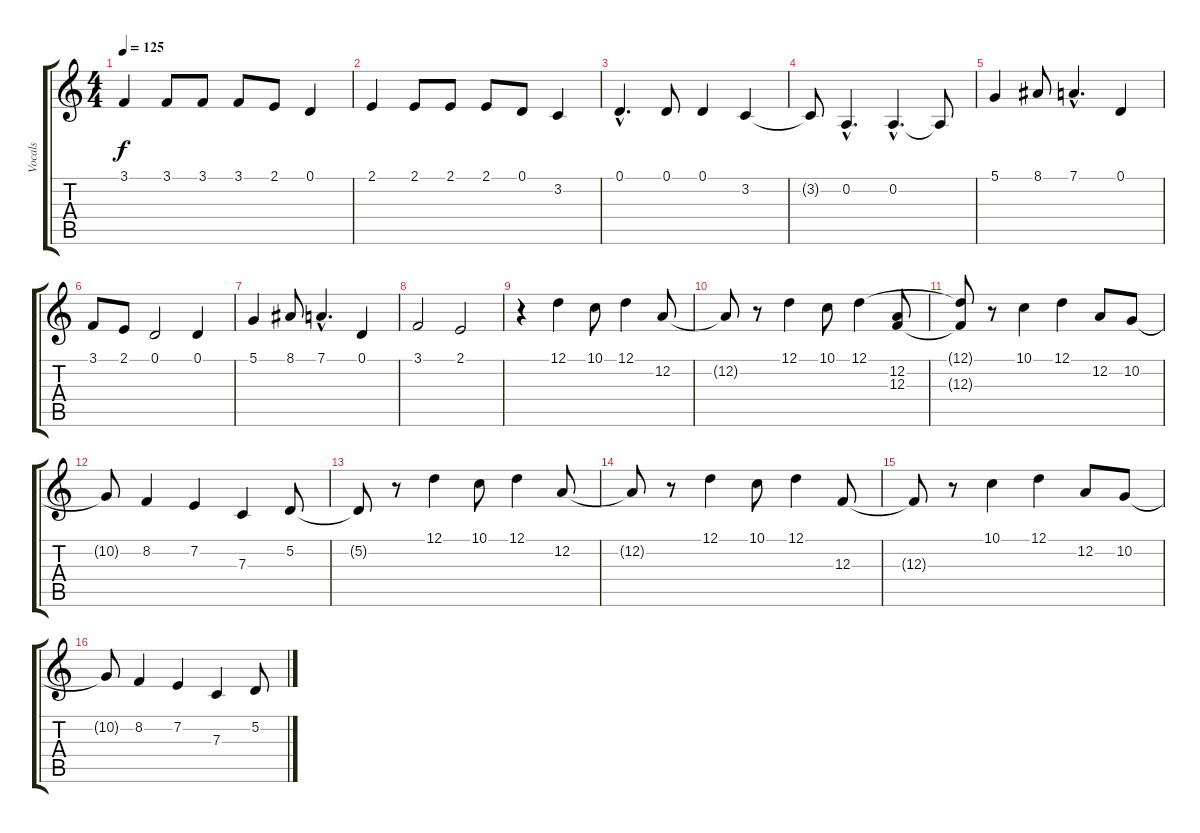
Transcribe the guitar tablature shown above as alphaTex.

\track ("Vocals" "Vocals") {instrument synthvoice}
\staff {score tabs}
\tuning (D4 A3 F3 C3 G2 D2) {hide}
\ts (4 4)
\tempo 125
\clef g2
\ks c
3.1.4{dy f} 3.1.8 3.1.8 3.1.8 2.1.8 0.1.4 |
2.1.4 2.1.8 2.1.8 2.1.8 0.1.8 3.2.4 |
0.1{hac}.4{d} 0.1.8 0.1.4 3.2.4 |
3.2{t}.8 0.2{hac}.4{d} 0.2{hac}.4{d} 0.2{t}.8 |
5.1.4 8.1.8 7.1{hac}.4{d} 0.1.4 |
3.1.8 2.1.8 0.1.2 0.1.4 |
5.1.4 8.1.8 7.1{hac}.4{d} 0.1.4 |
3.1.2 2.1.2 |
r.4 12.1.4 10.1.8 12.1.4 12.2.8 |
12.2{t}.8 r.8 12.1.4 10.1.8 12.1.4 (12.2 12.3).8 |
(12.1{t} 12.3{t}).8 r.8 10.1.4 12.1.4 12.2.8 10.2.8 |
10.2{t}.8 8.2.4 7.2.4 7.3.4 5.2.8 |
5.2{t}.8 r.8 12.1.4 10.1.8 12.1.4 12.2.8 |
12.2{t}.8 r.8 12.1.4 10.1.8 12.1.4 12.3.8 |
12.3{t}.8 r.8 10.1.4 12.1.4 12.2.8 10.2.8 |
10.2{t}.8 8.2.4 7.2.4 7.3.4 5.2.8
